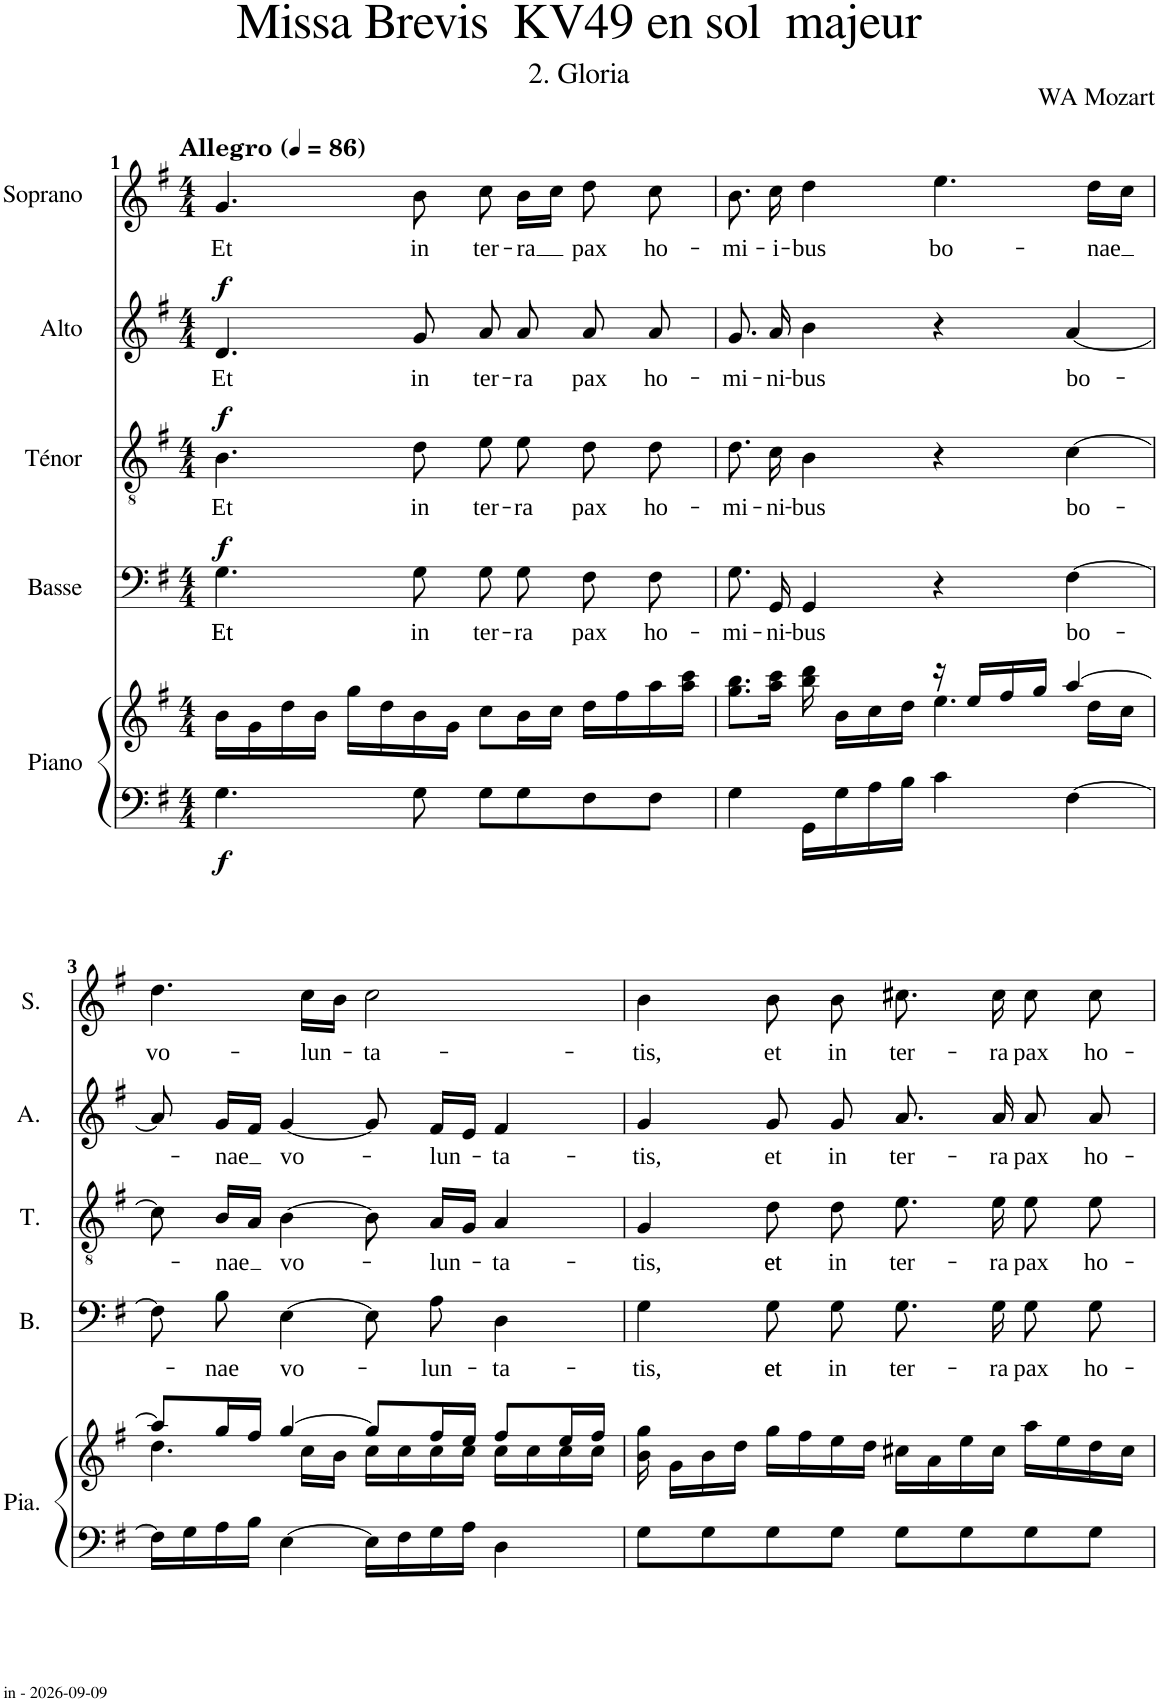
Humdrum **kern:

**kern	**kern	**dynam	**kern	**text	**dynam	**kern	**text	**dynam	**kern	**text	**dynam	**kern	**text
*part5	*part5	*part5	*part4	*part4	*part4	*part3	*part3	*part3	*part2	*part2	*part2	*part1	*part1
*staff6	*staff5	*staff5/6	*staff4	*staff4	*staff4	*staff3	*staff3	*staff3	*staff2	*staff2	*staff2	*staff1	*staff1
*I"Piano	*	*	*I"Basse	*	*	*I"Ténor	*	*	*I"Alto	*	*	*I"Soprano	*
*I'Pia.	*	*	*I'B.	*	*	*I'T.	*	*	*I'A.	*	*	*I'S.	*
*clefF4	*clefG2	*	*clefF4	*	*	*clefGv2	*	*	*clefG2	*	*	*clefG2	*
*k[f#]	*k[f#]	*	*k[f#]	*	*	*k[f#]	*	*	*k[f#]	*	*	*k[f#]	*
*M4/4	*M4/4	*	*M4/4	*	*	*M4/4	*	*	*M4/4	*	*	*M4/4	*
*MM86	*MM86	*	*MM86	*	*	*MM86	*	*	*MM86	*	*	*MM86	*
=1	=1	=1	=1	=1	=1	=1	=1	=1	=1	=1	=1	=1	=1
!	!	!	!	!	!	!	!	!	!	!	!	!LO:TX:a:B:t=Allegro	!
!	!	!LO:DY:b=2	!	!LO:LY:b	!LO:DY:a	!	!LO:LY:b	!LO:DY:a	!	!LO:LY:b	!LO:DY:a	!	!LO:LY:b
4.G\	16b\LL	f	4.G\	Et	f	4.B\	Et	f	4.d/	Et	f	4.g/	Et
.	16g\	.	.	.	.	.	.	.	.	.	.	.	.
.	16dd\	.	.	.	.	.	.	.	.	.	.	.	.
.	16b\JJ	.	.	.	.	.	.	.	.	.	.	.	.
.	16gg\LL	.	.	.	.	.	.	.	.	.	.	.	.
.	16dd\	.	.	.	.	.	.	.	.	.	.	.	.
!	!	!	!	!LO:LY:b	!	!	!LO:LY:b	!	!	!LO:LY:b	!	!	!LO:LY:b
8G\	16b\	.	8G\	in	.	8d\	in	.	8g/	in	.	8b\	in
.	16g\JJ	.	.	.	.	.	.	.	.	.	.	.	.
!	!	!	!	!LO:LY:b	!	!	!LO:LY:b	!	!	!LO:LY:b	!	!	!LO:LY:b
8G\L	8cc\L	.	8G\L	ter-	.	8e\	ter-	.	8a/	ter-	.	8cc\	ter-
!	!	!	!	!LO:LY:b	!	!	!LO:LY:b	!	!	!LO:LY:b	!	!	!LO:LY:b
8G\	16b\L	.	8G\J	-ra	.	8e\	-ra	.	8a/	-ra	.	16b\LL	-ra
.	16cc\JJ	.	.	.	.	.	.	.	.	.	.	16cc\JJ	.
!	!	!	!	!LO:LY:b	!	!	!LO:LY:b	!	!	!LO:LY:b	!	!	!LO:LY:b
8F#\	16dd\LL	.	8F#\L	pax	.	8d\	pax	.	8a/	pax	.	8dd\	pax
.	16ff#\	.	.	.	.	.	.	.	.	.	.	.	.
!	!	!	!	!LO:LY:b	!	!	!LO:LY:b	!	!	!LO:LY:b	!	!	!LO:LY:b
8F#\J	16aa\	.	8F#\J	ho-	.	8d\	ho-	.	8a/	ho-	.	8cc\	ho-
.	16aa\ 16ccc\JJ	.	.	.	.	.	.	.	.	.	.	.	.
=2	=2	=2	=2	=2	=2	=2	=2	=2	=2	=2	=2	=2	=2
*	*^	*	*	*	*	*	*	*	*	*	*	*	*
!	!	!	!	!	!LO:LY:b	!	!	!LO:LY:b	!	!	!LO:LY:b	!	!	!LO:LY:b
4G\	8.gg\ 8.bb\L	2ryy	.	8.G/L	-mi-	.	8.d\	-mi-	.	8.g/	-mi-	.	8.b\	-mi-
!	!	!	!	!	!LO:LY:b	!	!	!LO:LY:b	!	!	!LO:LY:b	!	!	!LO:LY:b
.	16aa\ 16ccc\Jk	.	.	16GG/Jk	-ni-	.	16c\	-ni-	.	16a/	-ni-	.	16cc\	-i-
!	!	!	!	!	!LO:LY:b	!	!	!LO:LY:b	!	!	!LO:LY:b	!	!	!LO:LY:b
16GG\LL	16bb\ 16ddd\	.	.	4GG/	-bus	.	4B\	-bus	.	4b\	-bus	.	4dd\	-bus
16G\	16b\LL	.	.	.	.	.	.	.	.	.	.	.	.	.
16A\	16cc\	.	.	.	.	.	.	.	.	.	.	.	.	.
16B\JJ	16dd\JJ	.	.	.	.	.	.	.	.	.	.	.	.	.
!	!	!	!	!	!	!	!	!	!	!	!	!	!	!LO:LY:b
4c\	16r	4.ee\	.	4r	.	.	4r	.	.	4r	.	.	4.ee\	bo-
.	16ee/LL	.	.	.	.	.	.	.	.	.	.	.	.	.
.	16ff#/	.	.	.	.	.	.	.	.	.	.	.	.	.
.	16gg/JJ	.	.	.	.	.	.	.	.	.	.	.	.	.
!	!	!	!	!	!LO:LY:b	!	!	!LO:LY:b	!	!	!LO:LY:b	!	!	!
[4F#\	[4aa/	.	.	[4F#\	bo-	.	[4c\	bo-	.	[4a/	bo-	.	.	.
!	!	!	!	!	!	!	!	!	!	!	!	!	!	!LO:LY:b
.	.	16dd\LL	.	.	.	.	.	.	.	.	.	.	16dd\LL	-nae
.	.	16cc\JJ	.	.	.	.	.	.	.	.	.	.	16cc\JJ	.
!!LO:LB:g=z
=3	=3	=3	=3	=3	=3	=3	=3	=3	=3	=3	=3	=3	=3	=3
!	!	!	!	!	!	!	!	!	!	!	!	!	!	!LO:LY:b
16F#\LL]	8aa/L]	4.dd\	.	8F#\L]	.	.	8c\]	.	.	8a/]	.	.	4.dd\	vo-
16G\	.	.	.	.	.	.	.	.	.	.	.	.	.	.
!	!	!	!	!	!LO:LY:b	!	!	!LO:LY:b	!	!	!LO:LY:b	!	!	!
16A\	16gg/L	.	.	8B\J	-nae	.	16B/LL	-nae	.	16g/LL	-nae	.	.	.
16B\JJ	16ff#/JJ	.	.	.	.	.	16A/JJ	.	.	16f#/JJ	.	.	.	.
!	!	!	!	!	!LO:LY:b	!	!	!LO:LY:b	!	!	!LO:LY:b	!	!	!
[4E\	[4gg/	.	.	[4E\	vo-	.	[4B\	vo-	.	[4g/	vo-	.	.	.
!	!	!	!	!	!	!	!	!	!	!	!	!	!	!LO:LY:b
.	.	16cc\LL	.	.	.	.	.	.	.	.	.	.	16cc\LL	-lun-
.	.	16b\JJ	.	.	.	.	.	.	.	.	.	.	16b\JJ	.
!	!	!	!	!	!	!	!	!	!	!	!	!	!	!LO:LY:b
16E\LL]	8gg/L]	16cc\LL	.	8E\L]	.	.	8B\]	.	.	8g/]	.	.	2cc\	-ta-
16F#\	.	16cc\	.	.	.	.	.	.	.	.	.	.	.	.
!	!	!	!	!	!LO:LY:b	!	!	!LO:LY:b	!	!	!LO:LY:b	!	!	!
16G\	16ff#/L	16cc\	.	8A\J	-lun-	.	16A/LL	-lun-	.	16f#/LL	-lun-	.	.	.
16A\JJ	16ee/JJ	16cc\JJ	.	.	.	.	16G/JJ	.	.	16e/JJ	.	.	.	.
!	!	!	!	!	!LO:LY:b	!	!	!LO:LY:b	!	!	!LO:LY:b	!	!	!
4D\	8ff#/L	16cc\LL	.	4D\	-ta-	.	4A/	-ta-	.	4f#/	-ta-	.	.	.
.	.	16cc\	.	.	.	.	.	.	.	.	.	.	.	.
.	16ee/L	16cc\	.	.	.	.	.	.	.	.	.	.	.	.
.	16ff#/JJ	16cc\JJ	.	.	.	.	.	.	.	.	.	.	.	.
=4	=4	=4	=4	=4	=4	=4	=4	=4	=4	=4	=4	=4	=4	=4
!	!	!	!	!	!LO:LY:b	!	!	!LO:LY:b	!	!	!LO:LY:b	!	!	!LO:LY:b
*	*v	*v	*	*	*	*	*	*	*	*	*	*	*	*
8G\L	16b\ 16gg\	.	4G\	-tis,	.	4G/	-tis,	.	4g/	-tis,	.	4b\	-tis,
.	16g\LL	.	.	.	.	.	.	.	.	.	.	.	.
8G\	16b\	.	.	.	.	.	.	.	.	.	.	.	.
.	16dd\JJ	.	.	.	.	.	.	.	.	.	.	.	.
!	!	!	!	!LO:LY:b	!	!	!LO:LY:b	!	!	!LO:LY:b	!	!	!LO:LY:b
8G\	16gg\LL	.	8G\L	et	.	8d\	et	.	8g/	et	.	8b\	et
.	16ff#\	.	.	.	.	.	.	.	.	.	.	.	.
!	!	!	!	!LO:LY:b	!	!	!LO:LY:b	!	!	!LO:LY:b	!	!	!LO:LY:b
8G\J	16ee\	.	8G\J	in	.	8d\	in	.	8g/	in	.	8b\	in
.	16dd\JJ	.	.	.	.	.	.	.	.	.	.	.	.
!	!	!	!	!LO:LY:b	!	!	!LO:LY:b	!	!	!LO:LY:b	!	!	!LO:LY:b
8G\L	16cc#X\LL	.	8.G\L	ter-	.	8.e\	ter-	.	8.a/	ter-	.	8.cc#X\	ter-
.	16a\	.	.	.	.	.	.	.	.	.	.	.	.
8G\	16ee\	.	.	.	.	.	.	.	.	.	.	.	.
!	!	!	!	!LO:LY:b	!	!	!LO:LY:b	!	!	!LO:LY:b	!	!	!LO:LY:b
.	16cc#\JJ	.	16G\Jk	-ra	.	16e\	-ra	.	16a/	-ra	.	16cc#\	-ra
!	!	!	!	!LO:LY:b	!	!	!LO:LY:b	!	!	!LO:LY:b	!	!	!LO:LY:b
8G\	16aa\LL	.	8G\L	pax	.	8e\	pax	.	8a/	pax	.	8cc#\	pax
.	16ee\	.	.	.	.	.	.	.	.	.	.	.	.
!	!	!	!	!LO:LY:b	!	!	!LO:LY:b	!	!	!LO:LY:b	!	!	!LO:LY:b
8G\J	16dd\	.	8G\J	ho-	.	8e\	ho-	.	8a/	ho-	.	8cc#\	ho-
.	16cc#\JJ	.	.	.	.	.	.	.	.	.	.	.	.
=	=	=	=	=	=	=	=	=	=	=	=	=	=
*-	*-	*-	*-	*-	*-	*-	*-	*-	*-	*-	*-	*-	*-
